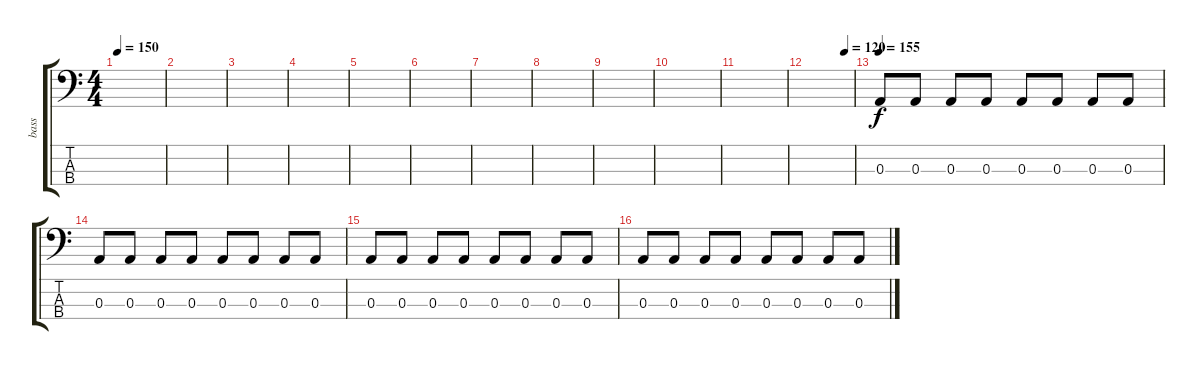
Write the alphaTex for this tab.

\track ("bass" "bass") {instrument electricbassfinger}
\staff {score tabs}
\tuning (G2 D2 A1 E1) {hide}
\ts (4 4)
\tempo 150
\clef f4
\ks c
|
|
|
|
|
|
|
|
|
|
|
\tempo (120 0.8125)
|
\tempo 155
0.3.8 0.3.8 0.3.8 0.3.8 0.3.8 0.3.8 0.3.8 0.3.8 |
0.3.8 0.3.8 0.3.8 0.3.8 0.3.8 0.3.8 0.3.8 0.3.8 |
0.3.8 0.3.8 0.3.8 0.3.8 0.3.8 0.3.8 0.3.8 0.3.8 |
0.3.8 0.3.8 0.3.8 0.3.8 0.3.8 0.3.8 0.3.8 0.3.8
